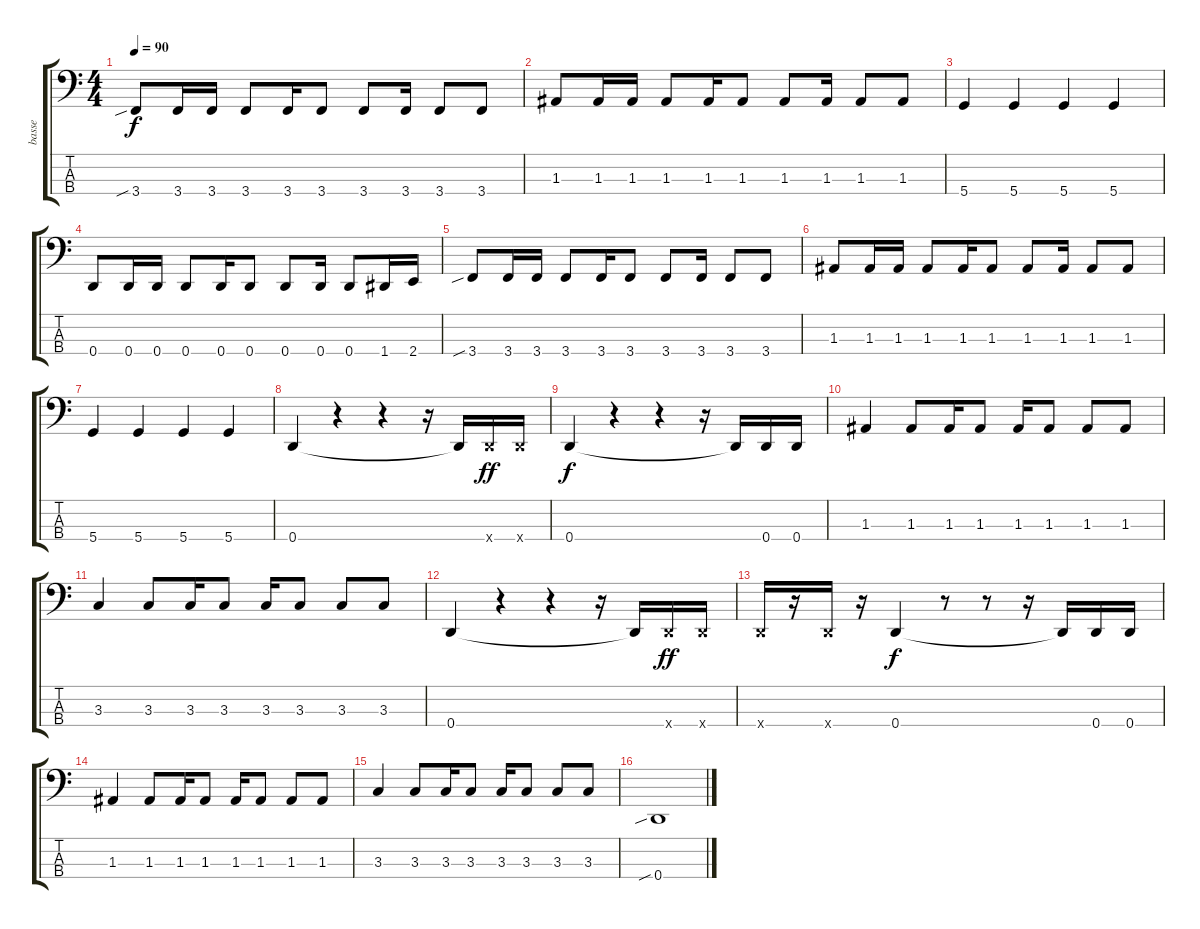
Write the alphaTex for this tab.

\track ("basse" "basse") {instrument electricbasspick}
\staff {score tabs}
\tuning (G2 D2 A1 D1) {hide}
\ts (4 4)
\tempo 90
\clef f4
\ks c
3.4{sib}.8{dy f} 3.4.16 3.4.16 3.4.8 3.4.16 3.4.8 3.4.8 3.4.16 3.4.8 3.4.8 |
1.3.8 1.3.16 1.3.16 1.3.8 1.3.16 1.3.8 1.3.8 1.3.16 1.3.8 1.3.8 |
5.4.4 5.4.4 5.4.4 5.4.4 |
0.4.8 0.4.16 0.4.16 0.4.8 0.4.16 0.4.8 0.4.8 0.4.16 0.4.8 1.4.16 2.4.16 |
3.4{sib}.8 3.4.16 3.4.16 3.4.8 3.4.16 3.4.8 3.4.8 3.4.16 3.4.8 3.4.8 |
1.3.8 1.3.16 1.3.16 1.3.8 1.3.16 1.3.8 1.3.8 1.3.16 1.3.8 1.3.8 |
5.4.4 5.4.4 5.4.4 5.4.4 |
0.4.4 r.4 r.4 r.16 0.4{t}.16 0.4{x}.16{dy ff} 0.4{x}.16 |
0.4.4{dy f} r.4 r.4 r.16 0.4{t}.16 0.4.16 0.4.16 |
1.3.4 1.3.8 1.3.16 1.3.8 1.3.16 1.3.8 1.3.8 1.3.8 |
3.3.4 3.3.8 3.3.16 3.3.8 3.3.16 3.3.8 3.3.8 3.3.8 |
0.4.4 r.4 r.4 r.16 0.4{t}.16 0.4{x}.16{dy ff} 0.4{x}.16 |
0.4{x}.16 r.16 0.4{x}.16 r.16 0.4.4{dy f} r.8 r.8 r.16 0.4{t}.16 0.4.16 0.4.16 |
1.3.4 1.3.8 1.3.16 1.3.8 1.3.16 1.3.8 1.3.8 1.3.8 |
3.3.4 3.3.8 3.3.16 3.3.8 3.3.16 3.3.8 3.3.8 3.3.8 |
0.4{sib}.1
